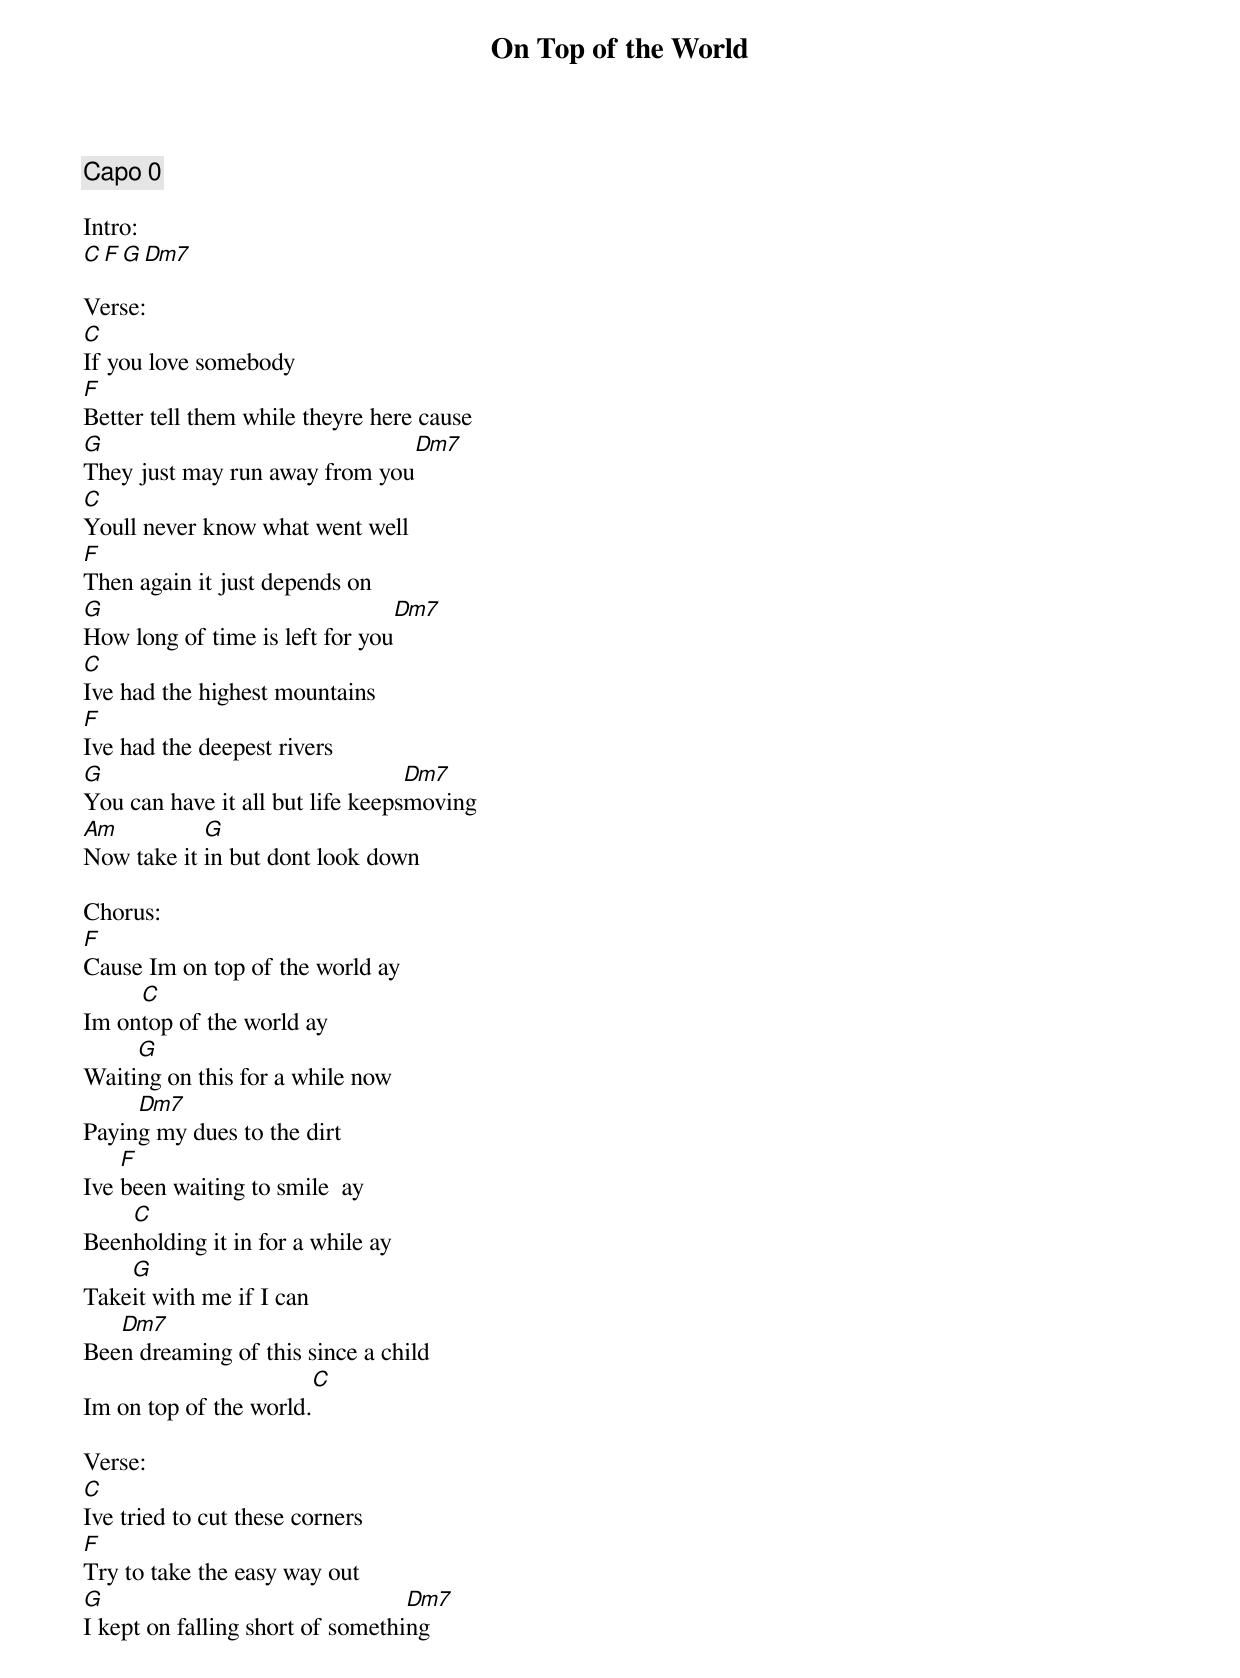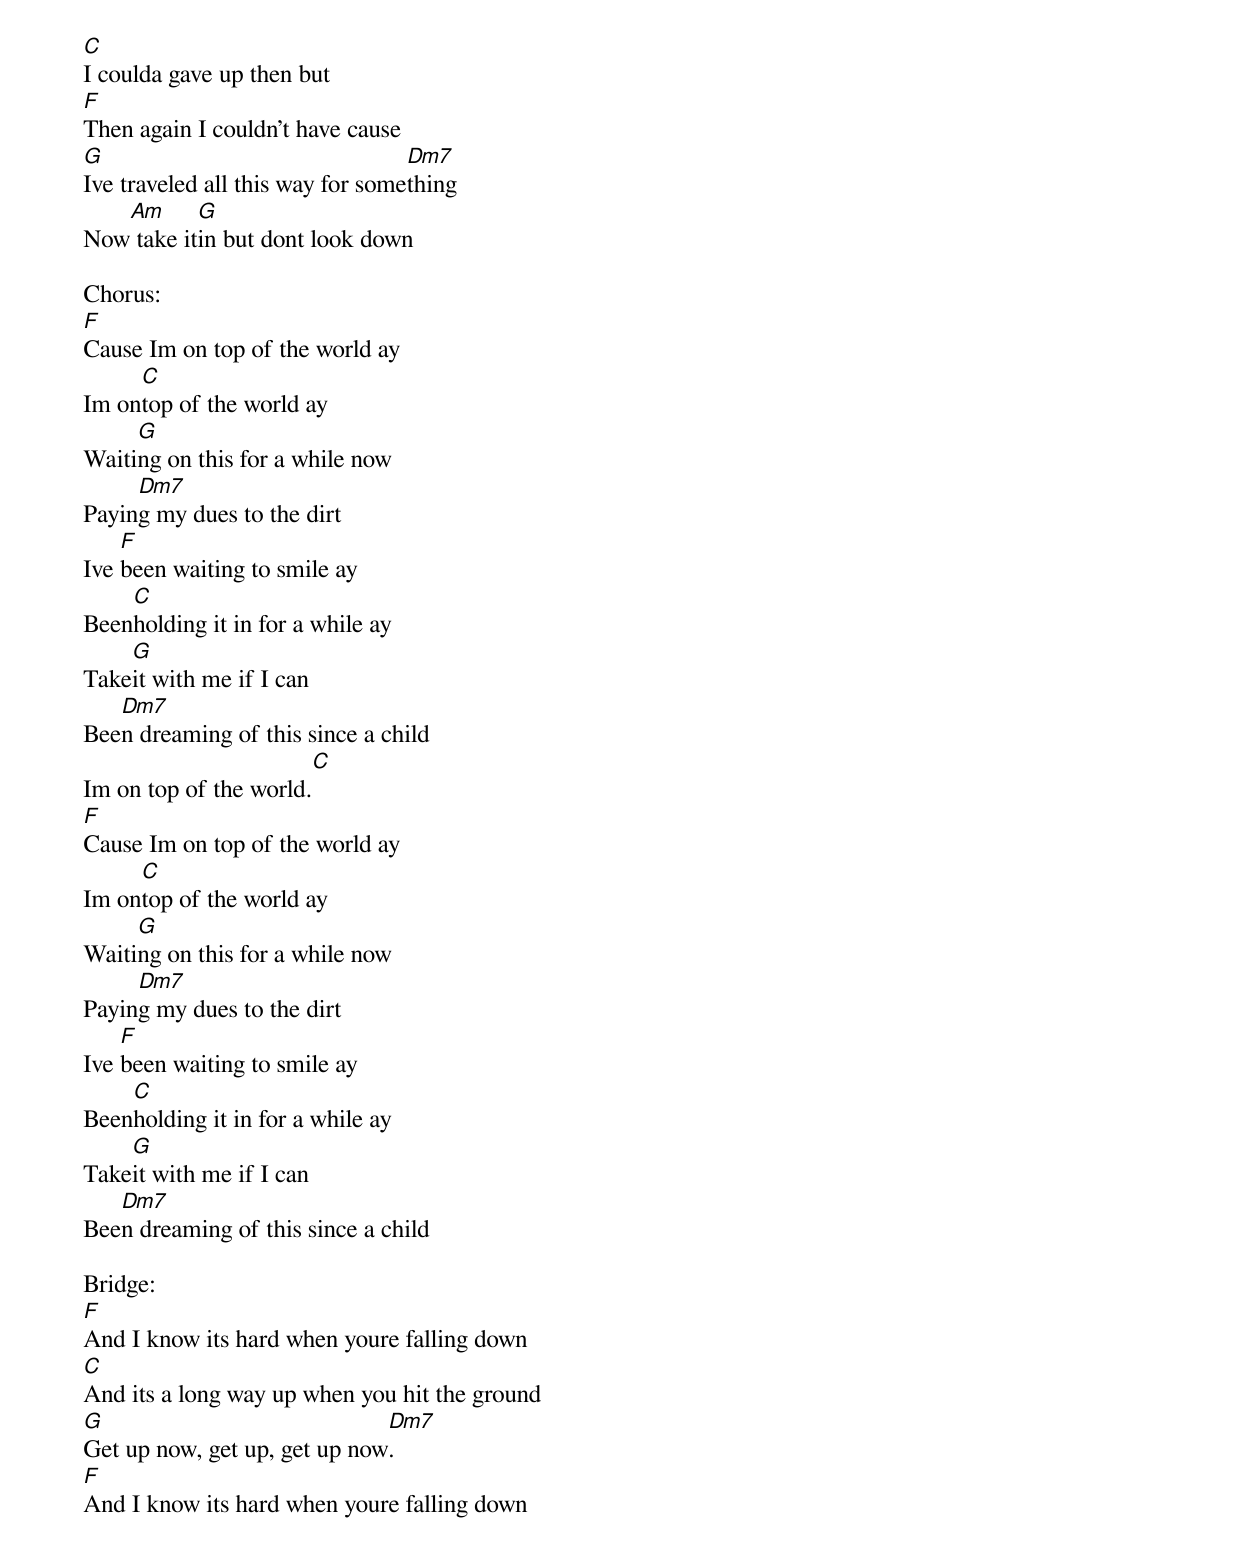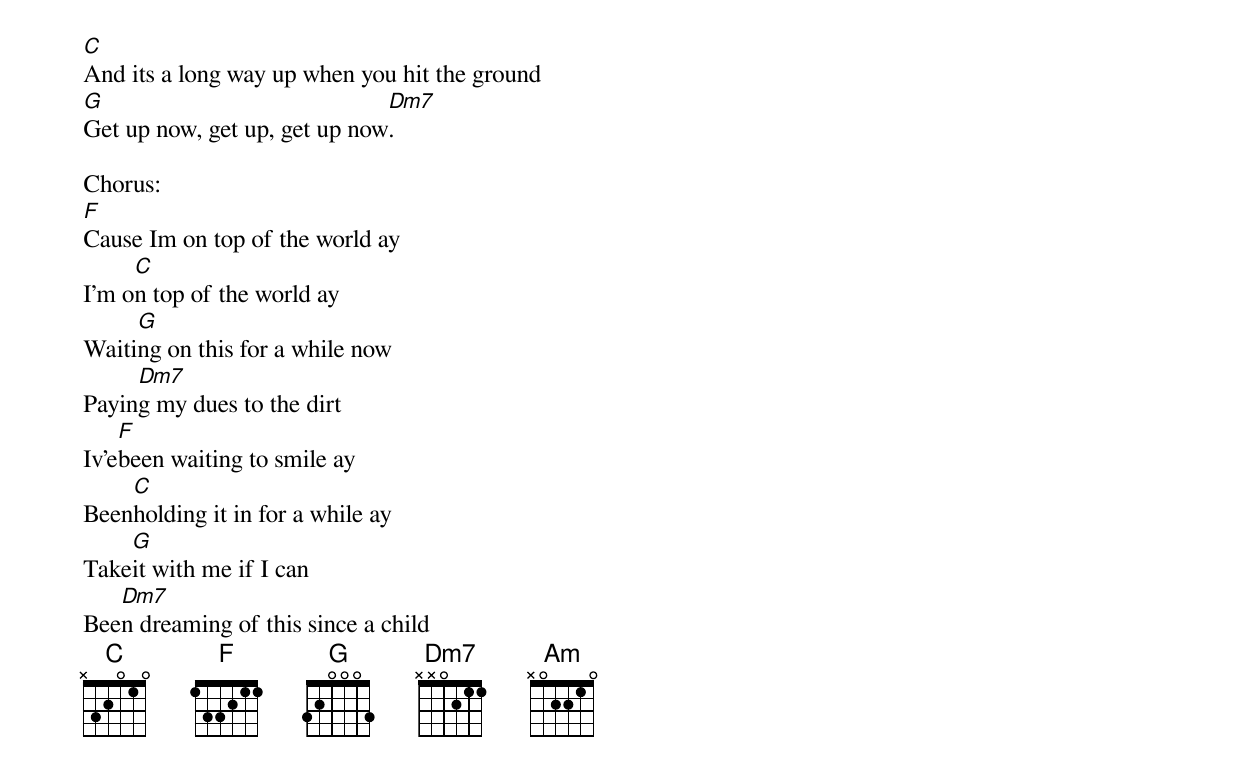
{title:On Top of the World}
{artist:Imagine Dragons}
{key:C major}
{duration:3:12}
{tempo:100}
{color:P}

{comment: Capo 0}

Intro:
[C][F][G][Dm7]

Verse:
[C]If you love somebody
[F]Better tell them while theyre here cause
[G]They just may run away from you[Dm7]
[C]Youll never know what went well
[F]Then again it just depends on
[G]How long of time is left for you[Dm7]
[C]Ive had the highest mountains
[F]Ive had the deepest rivers
[G]You can have it all but life keeps[Dm7]moving
[Am]Now take it [G]in but dont look down

Chorus:
[F]Cause Im on top of the world ay
Im on[C]top of the world ay
Waiti[G]ng on this for a while now
Payin[Dm7]g my dues to the dirt
Ive [F]been waiting to smile  ay
Been[C]holding it in for a while ay
Take[G]it with me if I can
Bee[Dm7]n dreaming of this since a child
Im on top of the world.[C]

Verse:
[C]Ive tried to cut these corners
[F]Try to take the easy way out
[G]I kept on falling short of somethi[Dm7]ng
[C]I coulda gave up then but
[F]Then again I couldn’t have cause
[G]Ive traveled all this way for some[Dm7]thing
Now[Am] take it[G]in but dont look down

Chorus:
[F]Cause Im on top of the world ay
Im on[C]top of the world ay
Waiti[G]ng on this for a while now
Payin[Dm7]g my dues to the dirt
Ive [F]been waiting to smile ay
Been[C]holding it in for a while ay
Take[G]it with me if I can
Bee[Dm7]n dreaming of this since a child
Im on top of the world.[C]
[F]Cause Im on top of the world ay
Im on[C]top of the world ay
Waiti[G]ng on this for a while now
Payin[Dm7]g my dues to the dirt
Ive [F]been waiting to smile ay
Been[C]holding it in for a while ay
Take[G]it with me if I can
Bee[Dm7]n dreaming of this since a child

Bridge:
[F]And I know its hard when youre falling down
[C]And its a long way up when you hit the ground
[G]Get up now, get up, get up now[Dm7].
[F]And I know its hard when youre falling down
[C]And its a long way up when you hit the ground
[G]Get up now, get up, get up now[Dm7].

Chorus:
[F]Cause Im on top of the world ay
I'm o[C]n top of the world ay
Waiti[G]ng on this for a while now
Payin[Dm7]g my dues to the dirt
Iv'e[F]been waiting to smile ay
Been[C]holding it in for a while ay
Take[G]it with me if I can
Bee[Dm7]n dreaming of this since a child
